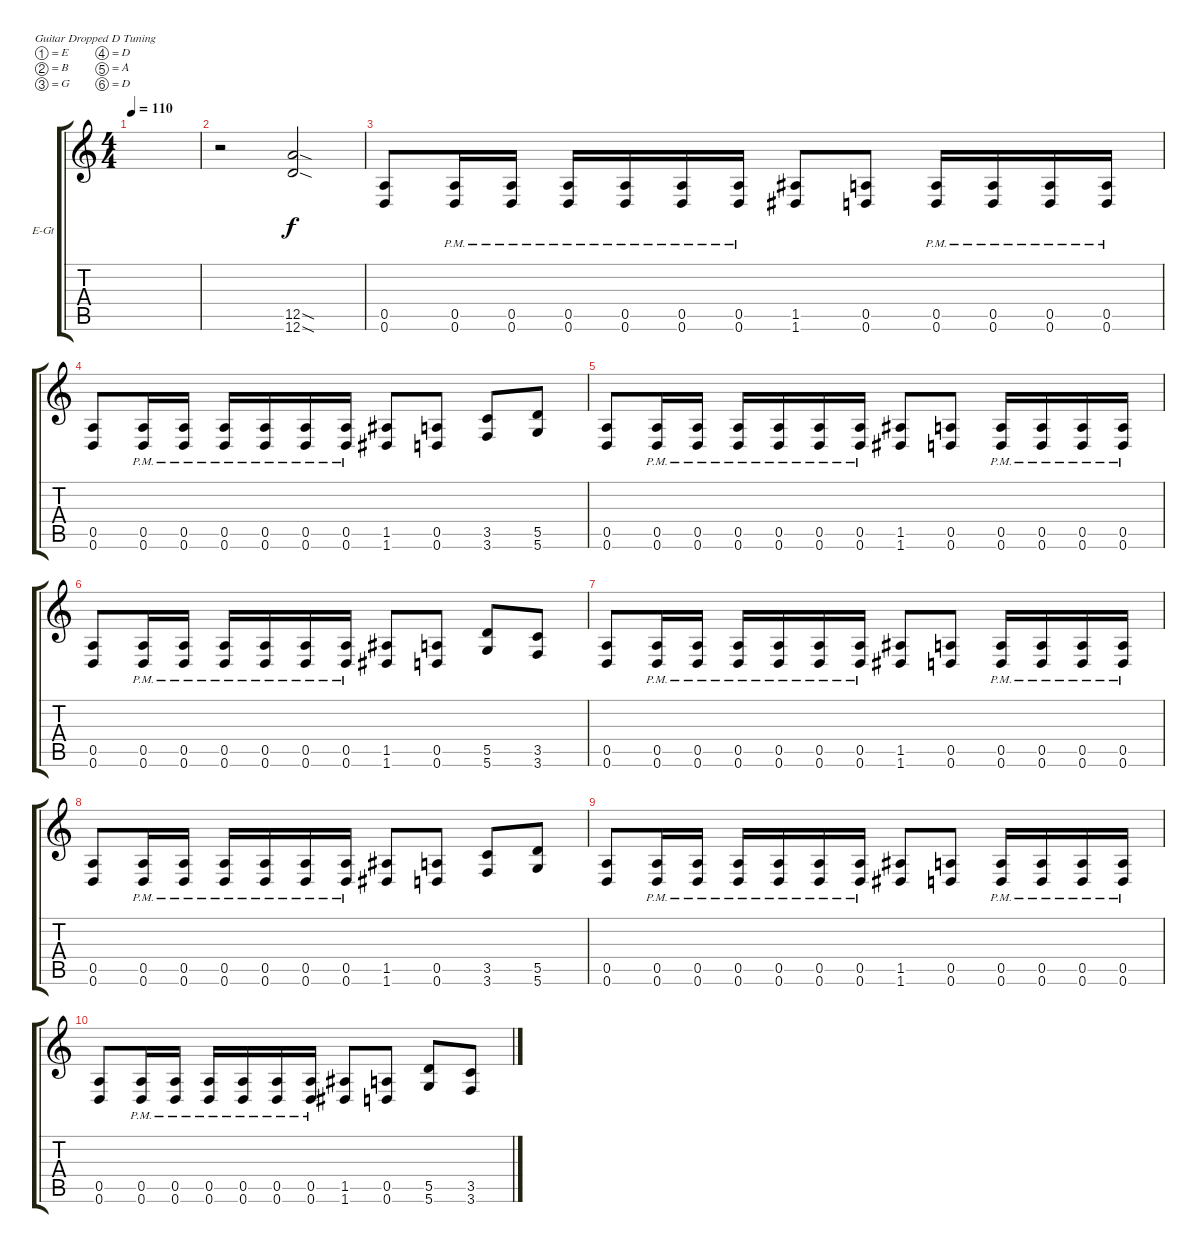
\bracketExtendMode groupsimilarinstruments
\firstSystemTrackNameOrientation horizontal
\otherSystemsTrackNameOrientation horizontal
\track ("Overdriven-guitar (Richard)" "E-Gt") {instrument overdrivenguitar}
\staff {score tabs}
\tuning (E4 B3 G3 D3 A2 D2)
\ts (4 4)
\tempo 110
\clef g2
\ks c
|
r.2 (12.5{sod} 12.6{sod}).2 |
(0.5 0.6).8 (0.5{pm} 0.6{pm}).16 (0.5{pm} 0.6{pm}).16 (0.5{pm} 0.6{pm}).16 (0.5{pm} 0.6{pm}).16 (0.5{pm} 0.6{pm}).16 (0.5{pm} 0.6{pm}).16 (1.5 1.6).8 (0.5 0.6).8 (0.5{pm} 0.6{pm}).16 (0.5{pm} 0.6{pm}).16 (0.5{pm} 0.6{pm}).16 (0.5{pm} 0.6{pm}).16 |
(0.5 0.6).8 (0.5{pm} 0.6{pm}).16 (0.5{pm} 0.6{pm}).16 (0.5{pm} 0.6{pm}).16 (0.5{pm} 0.6{pm}).16 (0.5{pm} 0.6{pm}).16 (0.5{pm} 0.6{pm}).16 (1.5 1.6).8 (0.5 0.6).8 (3.5 3.6).8 (5.5 5.6).8 |
(0.5 0.6).8 (0.5{pm} 0.6{pm}).16 (0.5{pm} 0.6{pm}).16 (0.5{pm} 0.6{pm}).16 (0.5{pm} 0.6{pm}).16 (0.5{pm} 0.6{pm}).16 (0.5{pm} 0.6{pm}).16 (1.5 1.6).8 (0.5 0.6).8 (0.5{pm} 0.6{pm}).16 (0.5{pm} 0.6{pm}).16 (0.5{pm} 0.6{pm}).16 (0.5{pm} 0.6{pm}).16 |
(0.5 0.6).8 (0.5{pm} 0.6{pm}).16 (0.5{pm} 0.6{pm}).16 (0.5{pm} 0.6{pm}).16 (0.5{pm} 0.6{pm}).16 (0.5{pm} 0.6{pm}).16 (0.5{pm} 0.6{pm}).16 (1.5 1.6).8 (0.5 0.6).8 (5.5 5.6).8 (3.5 3.6).8 |
(0.5 0.6).8 (0.5{pm} 0.6{pm}).16 (0.5{pm} 0.6{pm}).16 (0.5{pm} 0.6{pm}).16 (0.5{pm} 0.6{pm}).16 (0.5{pm} 0.6{pm}).16 (0.5{pm} 0.6{pm}).16 (1.5 1.6).8 (0.5 0.6).8 (0.5{pm} 0.6{pm}).16 (0.5{pm} 0.6{pm}).16 (0.5{pm} 0.6{pm}).16 (0.5{pm} 0.6{pm}).16 |
(0.5 0.6).8 (0.5{pm} 0.6{pm}).16 (0.5{pm} 0.6{pm}).16 (0.5{pm} 0.6{pm}).16 (0.5{pm} 0.6{pm}).16 (0.5{pm} 0.6{pm}).16 (0.5{pm} 0.6{pm}).16 (1.5 1.6).8 (0.5 0.6).8 (3.5 3.6).8 (5.5 5.6).8 |
(0.5 0.6).8 (0.5{pm} 0.6{pm}).16 (0.5{pm} 0.6{pm}).16 (0.5{pm} 0.6{pm}).16 (0.5{pm} 0.6{pm}).16 (0.5{pm} 0.6{pm}).16 (0.5{pm} 0.6{pm}).16 (1.5 1.6).8 (0.5 0.6).8 (0.5{pm} 0.6{pm}).16 (0.5{pm} 0.6{pm}).16 (0.5{pm} 0.6{pm}).16 (0.5{pm} 0.6{pm}).16 |
(0.5 0.6).8 (0.5{pm} 0.6{pm}).16 (0.5{pm} 0.6{pm}).16 (0.5{pm} 0.6{pm}).16 (0.5{pm} 0.6{pm}).16 (0.5{pm} 0.6{pm}).16 (0.5{pm} 0.6{pm}).16 (1.5 1.6).8 (0.5 0.6).8 (5.5 5.6).8 (3.5 3.6).8
